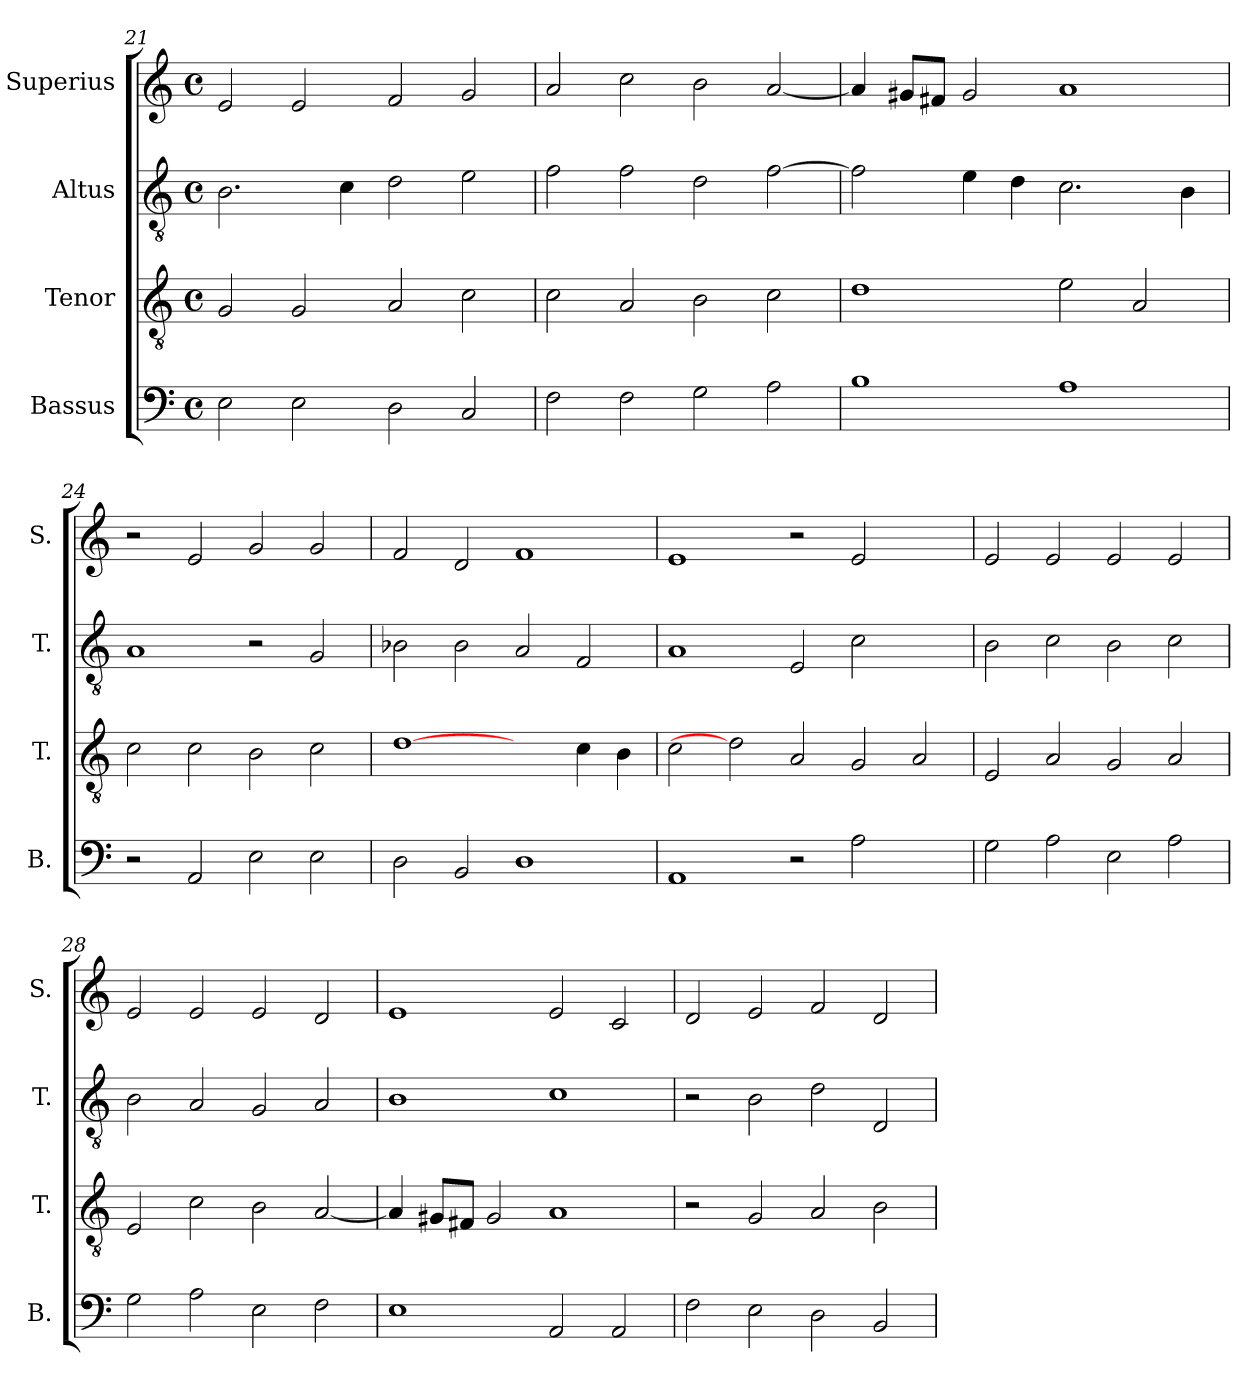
**kern	**kern	**kern	**kern
*part4	*part3	*part2	*part1
*staff4	*staff3	*staff2	*staff1
*I"Bassus	*I"Tenor	*I"Altus	*I"Superius
*I'B.	*I'T.	*I'T.	*I'S.
!!LO:LB:g=z
*clefF4	*clefGv2	*clefGv2	*clefG2
*	*ITrd7c12	*ITrd7c12	*
*k[]	*k[]	*k[]	*k[]
*C:	*C:	*C:	*C:
*M4/4	*M4/4	*M4/4	*M4/4
*met(c)	*met(c)	*met(c)	*met(c)
=21	=21	=21	=21
2Ei\	2GGi/	2.BBi\	2ei/
2Ei\	2GGi/	.	2ei/
.	.	4Ci\	.
2Di\	2AAi/	2Di\	2fi/
2Ci/	2Ci\	2Ei\	2gi/
=22	=22	=22	=22
2Fi\	2Ci\	2Fi\	2ai/
2Fi\	2AAi/	2Fi\	2cci\
2Gi\	2BBi\	2Di\	2bi\
2Ai\	2Ci\	[>2Fi\	[<2ai/
=23	=23	=23	=23
1Bi	1Di	2Fi\]	4ai/]
.	.	.	8g#Xi/L
.	.	.	8f#Xi/J
.	.	4Ei\	2g#i/
.	.	4Di\	.
1Ai	2Ei\	2.Ci\	1ai
.	2AAi/	.	.
.	.	4BBi\	.
=24	=24	=24	=24
2r	2Ci\	1AAi	2r
2AAi/	2Ci\	.	2ei/
2Ei\	2BBi\	2r	2gi/
2Ei\	2Ci\	2GGi/	2gi/
!!LO:LB:g=z
=25	=25	=25	=25
2Di\	[1Di	2BB-Xi\	2fi/
2BBi/	.	2BB-i\	2di/
1Di	2ryy	2AAi/	1fi
.	4Ci\	2FFi/	.
.	4BBi\	.	.
=26	=26	=26	=26
1AAi	2Ci\	1AAi	1ei
.	2Di]	.	.
2r	2AAi/	2EEi/	2r
2Ai\	2GGi/	2Ci\	2ei/
2ryy	2AAi/	2ryy	2ryy
=27	=27	=27	=27
2Gi\	2EEi/	2BBi\	2ei/
2Ai\	2AAi/	2Ci\	2ei/
2Ei\	2GGi/	2BBi\	2ei/
2Ai\	2AAi/	2Ci\	2ei/
=28	=28	=28	=28
2Gi\	2EEi/	2BBi\	2ei/
2Ai\	2Ci\	2AAi/	2ei/
2Ei\	2BBi\	2GGi/	2ei/
2Fi\	[<2AAi/	2AAi/	2di/
!!LO:PB:g=z
=29	=29	=29	=29
1Ei	4AAi/]	1BBi	1ei
.	8GG#Xi/L	.	.
.	8FF#Xi/J	.	.
.	2GG#i/	.	.
2AAi/	1AAi	1Ci	2ei/
2AAi/	.	.	2ci/
=30	=30	=30	=30
2Fi\	2r	2r	2di/
2Ei\	2GGi/	2BBi\	2ei/
2Di\	2AAi/	2Di\	2fi/
2BBi/	2BBi\	2DDi/	2di/
=	=	=	=
*-	*-	*-	*-
